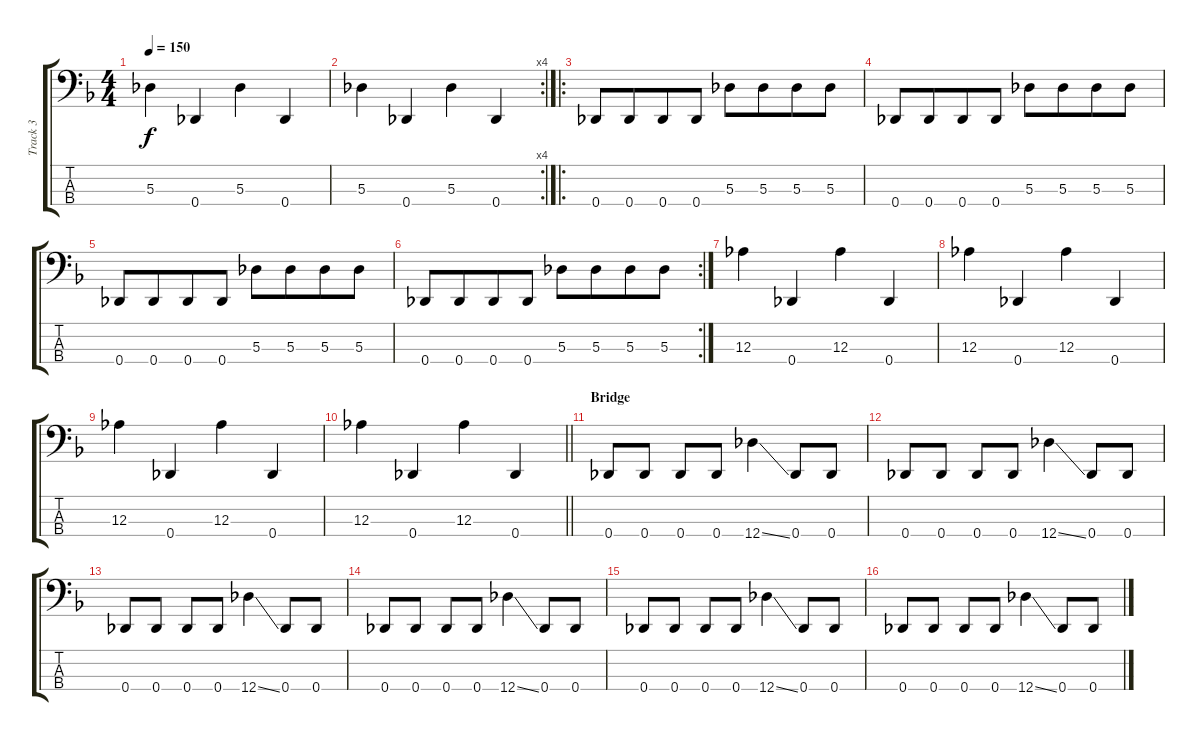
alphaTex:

\track ("Track 3" "Track 3") {instrument electricbasspick}
\staff {score tabs}
\tuning (Gb2 Db2 Ab1 Db1) {hide}
\ts (4 4)
\tempo 150
\clef f4
\ks f
5.3.4{dy f} 0.4.4 5.3.4 0.4.4 |
\rc 4
5.3.4 0.4.4 5.3.4 0.4.4 |
\ro
0.4.8 0.4.8{beam merge} 0.4.8 0.4.8 5.3.8 5.3.8{beam merge} 5.3.8 5.3.8 |
0.4.8 0.4.8{beam merge} 0.4.8 0.4.8 5.3.8 5.3.8{beam merge} 5.3.8 5.3.8 |
0.4.8 0.4.8{beam merge} 0.4.8 0.4.8 5.3.8 5.3.8{beam merge} 5.3.8 5.3.8 |
\rc 2
0.4.8 0.4.8{beam merge} 0.4.8 0.4.8 5.3.8 5.3.8{beam merge} 5.3.8 5.3.8 |
12.3.4 0.4.4 12.3.4 0.4.4 |
12.3.4 0.4.4 12.3.4 0.4.4 |
12.3.4 0.4.4 12.3.4 0.4.4 |
\barLineRight lightlight
12.3.4 0.4.4 12.3.4 0.4.4 |
\section ("" "Bridge")
0.4.8 0.4.8 0.4.8 0.4.8 12.4{ss}.4 0.4.8 0.4.8 |
0.4.8 0.4.8 0.4.8 0.4.8 12.4{ss}.4 0.4.8 0.4.8 |
0.4.8 0.4.8 0.4.8 0.4.8 12.4{ss}.4 0.4.8 0.4.8 |
0.4.8 0.4.8 0.4.8 0.4.8 12.4{ss}.4 0.4.8 0.4.8 |
0.4.8 0.4.8 0.4.8 0.4.8 12.4{ss}.4 0.4.8 0.4.8 |
0.4.8 0.4.8 0.4.8 0.4.8 12.4{ss}.4 0.4.8 0.4.8
